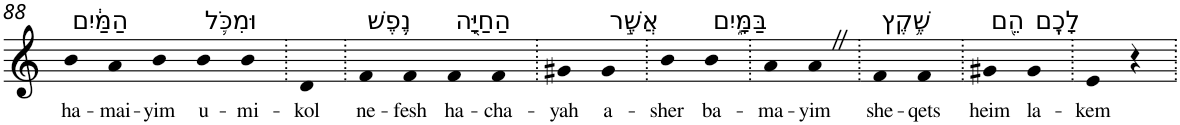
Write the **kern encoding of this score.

**kern	**text
*part1	*part1
*staff1	*staff1
*I"Piano	*
*I'Pno	*
!!LO:PB:g=z
*clefG2	*
*k[]	*
=88	=88
!LO:TX:a:t=הַמַּ֔יִם	!
!	!LO:LY:b
4b	ha-
!	!LO:LY:b
4a	-mai-
!	!LO:LY:b
4b	-yim
!LO:TX:a:t=וּמִכֹּ֛ל	!
!	!LO:LY:b
4b	u-
!	!LO:LY:b
4b	-mi-
=89.	=89.
!	!LO:LY:b
4d	-kol
=90.	=90.
!LO:TX:a:t=נֶ֥פֶשׁ	!
!	!LO:LY:b
4f	ne-
!	!LO:LY:b
4f	-fesh
!LO:TX:a:t=הַחַיָּ֖ה	!
!	!LO:LY:b
4f	ha-
!	!LO:LY:b
4f	-cha-
=91.	=91.
!	!LO:LY:b
4g#X	-yah
!LO:TX:a:t=אֲשֶׁ֣ר	!
!	!LO:LY:b
4g#	a-
=92.	=92.
!	!LO:LY:b
4b	-sher
!LO:TX:a:t=בַּמָּ֑יִם	!
!	!LO:LY:b
4b	ba-
=93.	=93.
!	!LO:LY:b
4a	-ma-
!	!LO:LY:b
4aZ	-yim
=94.	=94.
!LO:TX:a:t=שֶׁ֥קֶץ	!
!	!LO:LY:b
4f	she-
!	!LO:LY:b
4f	-qets
=95.	=95.
!LO:TX:a:t=הֵ֖ם	!
!	!LO:LY:b
4g#X	heim
!LO:TX:a:t=לָכֶֽם	!
!	!LO:LY:b
4g#	la-
=96.	=96.
!	!LO:LY:b
4e	-kem
4r	.
=.	=.
*-	*-
